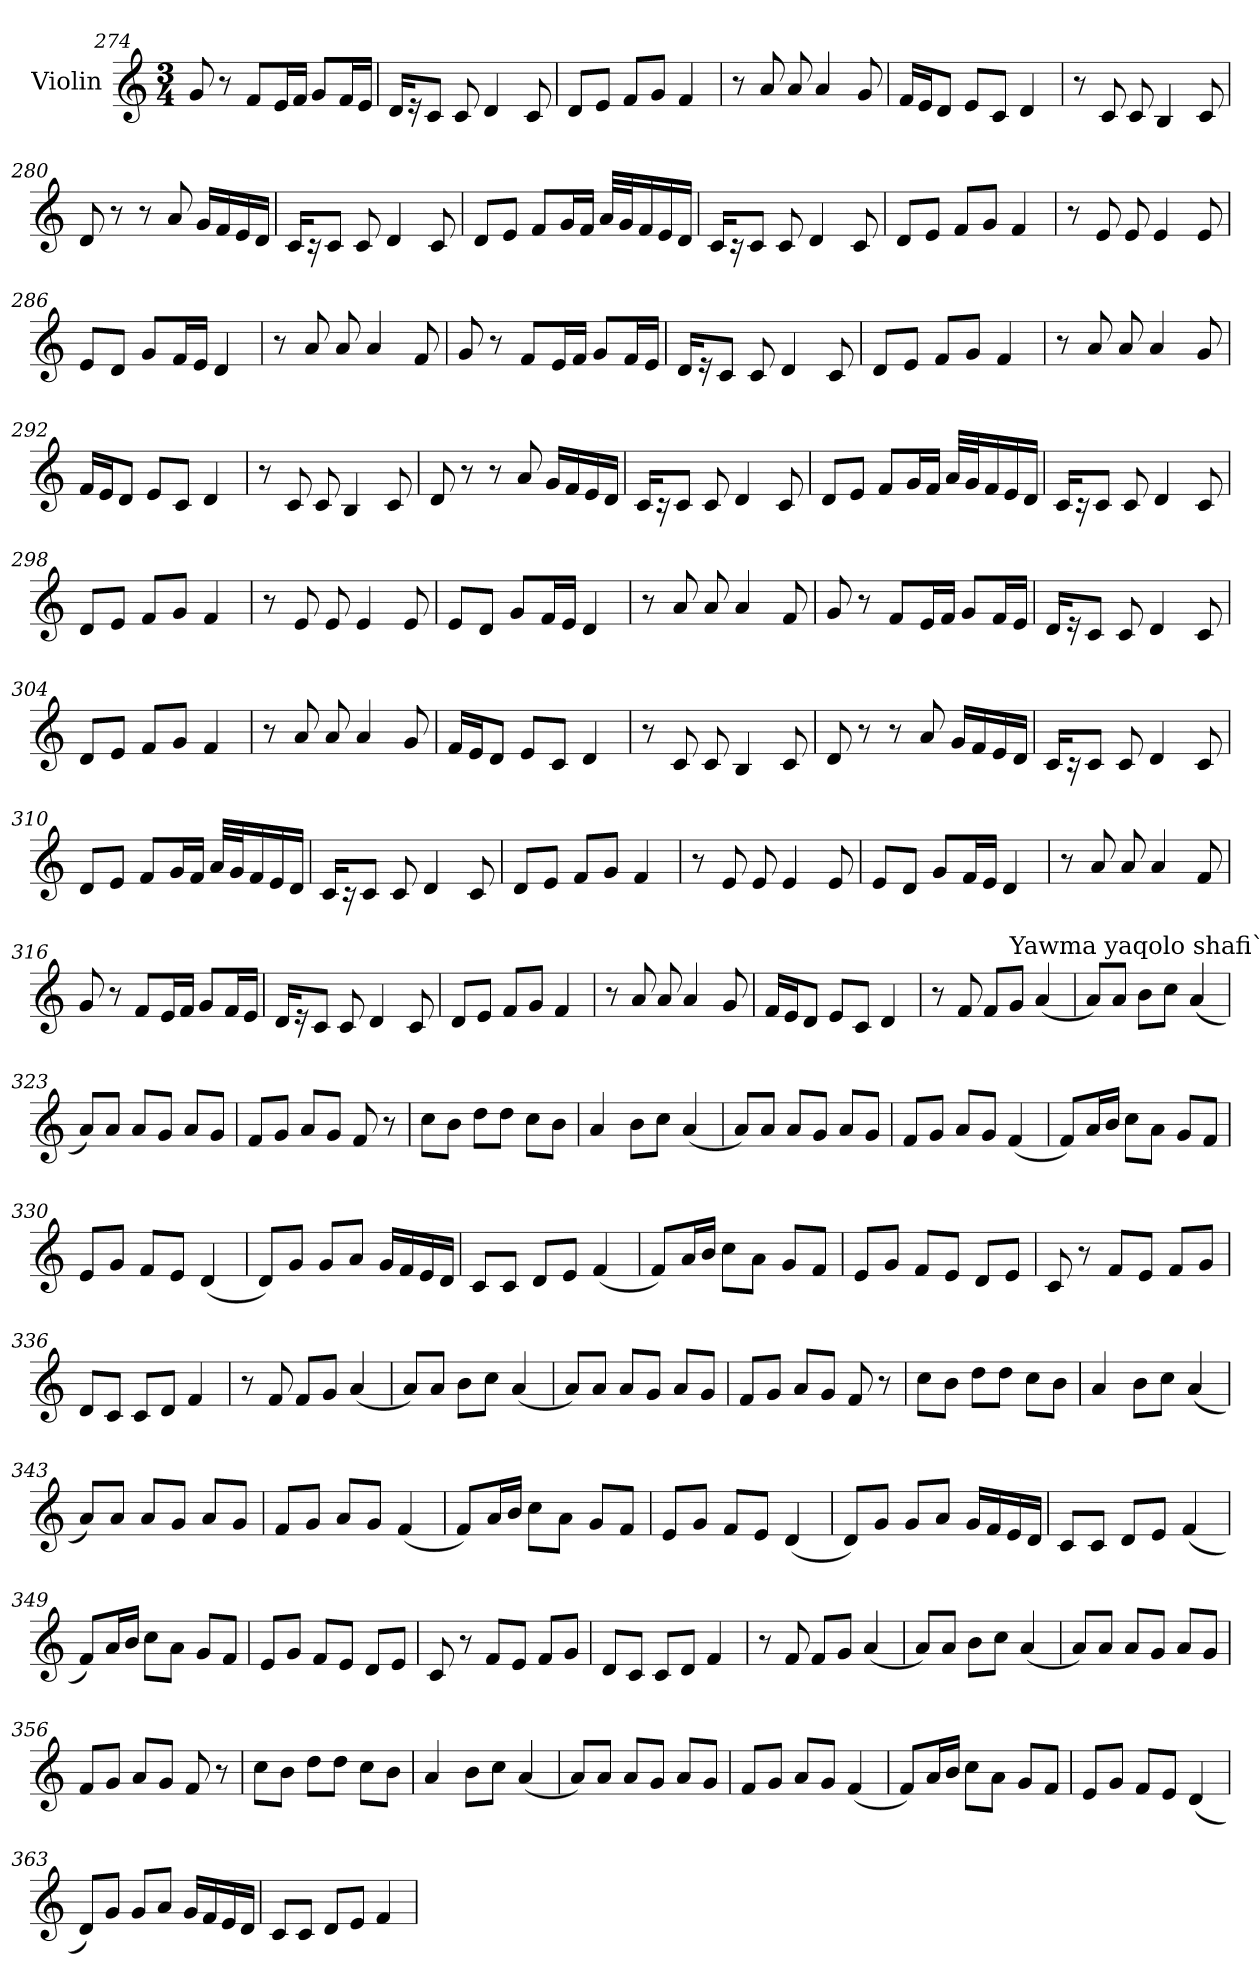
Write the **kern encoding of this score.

**kern
*part1
*staff1
*I"Violin
*clefG2
*k[]
*M3/4
=274
8g/
8r
8f/L
16e/L
16f/JJ
8g/L
16f/L
16e/JJ
=275
16d/KL
16r
8c/J
8c/
4d/
8c/
=276
8d/L
8e/J
8f/L
8g/J
4f/
=277
8r
8a/
8a/
4a/
8g/
!!LO:LB:g=z
=278
16f/LL
16e/J
8d/J
8e/L
8c/J
4d/
=279
8r
8c/
8c/
4B/
8c/
=280
8d/
8r
8r
8a/
16g/LL
16f/
16e/
16d/JJ
=281
16c/KL
16r
8c/J
8c/
4d/
8c/
=282
8d/L
8e/J
8f/L
16g/L
16f/JJ
32a/LLL
32g/J
16f/
16e/
16d/JJ
!!LO:LB:g=z
=283
16c/KL
16r
8c/J
8c/
4d/
8c/
=284
8d/L
8e/J
8f/L
8g/J
4f/
=285
8r
8e/
8e/
4e/
8e/
=286
8e/L
8d/J
8g/L
16f/L
16e/JJ
4d/
=287
8r
8a/
8a/
4a/
8f/
=288
8g/
8r
8f/L
16e/L
16f/JJ
8g/L
16f/L
16e/JJ
!!LO:LB:g=z
=289
16d/KL
16r
8c/J
8c/
4d/
8c/
=290
8d/L
8e/J
8f/L
8g/J
4f/
=291
8r
8a/
8a/
4a/
8g/
=292
16f/LL
16e/J
8d/J
8e/L
8c/J
4d/
=293
8r
8c/
8c/
4B/
8c/
!!LO:LB:g=z
=294
8d/
8r
8r
8a/
16g/LL
16f/
16e/
16d/JJ
=295
16c/KL
16r
8c/J
8c/
4d/
8c/
=296
8d/L
8e/J
8f/L
16g/L
16f/JJ
32a/LLL
32g/J
16f/
16e/
16d/JJ
=297
16c/KL
16r
8c/J
8c/
4d/
8c/
=298
8d/L
8e/J
8f/L
8g/J
4f/
!!LO:LB:g=z
=299
8r
8e/
8e/
4e/
8e/
=300
8e/L
8d/J
8g/L
16f/L
16e/JJ
4d/
=301
8r
8a/
8a/
4a/
8f/
=302
8g/
8r
8f/L
16e/L
16f/JJ
8g/L
16f/L
16e/JJ
=303
16d/KL
16r
8c/J
8c/
4d/
8c/
=304
8d/L
8e/J
8f/L
8g/J
4f/
!!LO:LB:g=z
=305
8r
8a/
8a/
4a/
8g/
=306
16f/LL
16e/J
8d/J
8e/L
8c/J
4d/
=307
8r
8c/
8c/
4B/
8c/
=308
8d/
8r
8r
8a/
16g/LL
16f/
16e/
16d/JJ
=309
16c/KL
16r
8c/J
8c/
4d/
8c/
!!LO:LB:g=z
=310
8d/L
8e/J
8f/L
16g/L
16f/JJ
32a/LLL
32g/J
16f/
16e/
16d/JJ
=311
16c/KL
16r
8c/J
8c/
4d/
8c/
=312
8d/L
8e/J
8f/L
8g/J
4f/
=313
8r
8e/
8e/
4e/
8e/
=314
8e/L
8d/J
8g/L
16f/L
16e/JJ
4d/
!!LO:PB:g=z
=315
8r
8a/
8a/
4a/
8f/
=316
8g/
8r
8f/L
16e/L
16f/JJ
8g/L
16f/L
16e/JJ
=317
16d/KL
16r
8c/J
8c/
4d/
8c/
=318
8d/L
8e/J
8f/L
8g/J
4f/
=319
8r
8a/
8a/
4a/
8g/
=320
16f/LL
16e/J
8d/J
8e/L
8c/J
4d/
!!LO:LB:g=z
=321
8r
8f/
8f/L
!LO:TX:a:t=Yawma yaqolo shafi`
8g/J
(<4a/
=322
8a/L)
8a/J
8b\L
8cc\J
(<4a/
=323
8a/L)
8a/J
8a/L
8g/J
8a/L
8g/J
=324
8f/L
8g/J
8a/L
8g/J
8f/
8r
=325
8cc\L
8b\J
8dd\L
8dd\J
8cc\L
8b\J
=326
4a/
8b\L
8cc\J
(<4a/
!!LO:LB:g=z
=327
8a/L)
8a/J
8a/L
8g/J
8a/L
8g/J
=328
8f/L
8g/J
8a/L
8g/J
(<4f/
=329
8f/L)
16a/L
16b/JJ
8cc\L
8a\J
8g/L
8f/J
=330
8e/L
8g/J
8f/L
8e/J
(<4d/
=331
8d/L)
8g/J
8g/L
8a/J
16g/LL
16f/
16e/
16d/JJ
=332
8c/L
8c/J
8d/L
8e/J
(<4f/
!!LO:LB:g=z
=333
8f/L)
16a/L
16b/JJ
8cc\L
8a\J
8g/L
8f/J
=334
8e/L
8g/J
8f/L
8e/J
8d/L
8e/J
=335
8c/
8r
8f/L
8e/J
8f/L
8g/J
=336
8d/L
8c/J
8c/L
8d/J
4f/
=337
8r
8f/
8f/L
8g/J
(<4a/
=338
8a/L)
8a/J
8b\L
8cc\J
(<4a/
!!LO:LB:g=z
=339
8a/L)
8a/J
8a/L
8g/J
8a/L
8g/J
=340
8f/L
8g/J
8a/L
8g/J
8f/
8r
=341
8cc\L
8b\J
8dd\L
8dd\J
8cc\L
8b\J
=342
4a/
8b\L
8cc\J
(<4a/
=343
8a/L)
8a/J
8a/L
8g/J
8a/L
8g/J
=344
8f/L
8g/J
8a/L
8g/J
(<4f/
!!LO:LB:g=z
=345
8f/L)
16a/L
16b/JJ
8cc\L
8a\J
8g/L
8f/J
=346
8e/L
8g/J
8f/L
8e/J
(<4d/
=347
8d/L)
8g/J
8g/L
8a/J
16g/LL
16f/
16e/
16d/JJ
=348
8c/L
8c/J
8d/L
8e/J
(<4f/
=349
8f/L)
16a/L
16b/JJ
8cc\L
8a\J
8g/L
8f/J
=350
8e/L
8g/J
8f/L
8e/J
8d/L
8e/J
!!LO:LB:g=z
=351
8c/
8r
8f/L
8e/J
8f/L
8g/J
=352
8d/L
8c/J
8c/L
8d/J
4f/
=353
8r
8f/
8f/L
8g/J
(<4a/
=354
8a/L)
8a/J
8b\L
8cc\J
(<4a/
=355
8a/L)
8a/J
8a/L
8g/J
8a/L
8g/J
=356
8f/L
8g/J
8a/L
8g/J
8f/
8r
!!LO:LB:g=z
=357
8cc\L
8b\J
8dd\L
8dd\J
8cc\L
8b\J
=358
4a/
8b\L
8cc\J
(<4a/
=359
8a/L)
8a/J
8a/L
8g/J
8a/L
8g/J
=360
8f/L
8g/J
8a/L
8g/J
(<4f/
=361
8f/L)
16a/L
16b/JJ
8cc\L
8a\J
8g/L
8f/J
=362
8e/L
8g/J
8f/L
8e/J
(<4d/
!!LO:PB:g=z
=363
8d/L)
8g/J
8g/L
8a/J
16g/LL
16f/
16e/
16d/JJ
=364
8c/L
8c/J
8d/L
8e/J
4f/
=
*-
